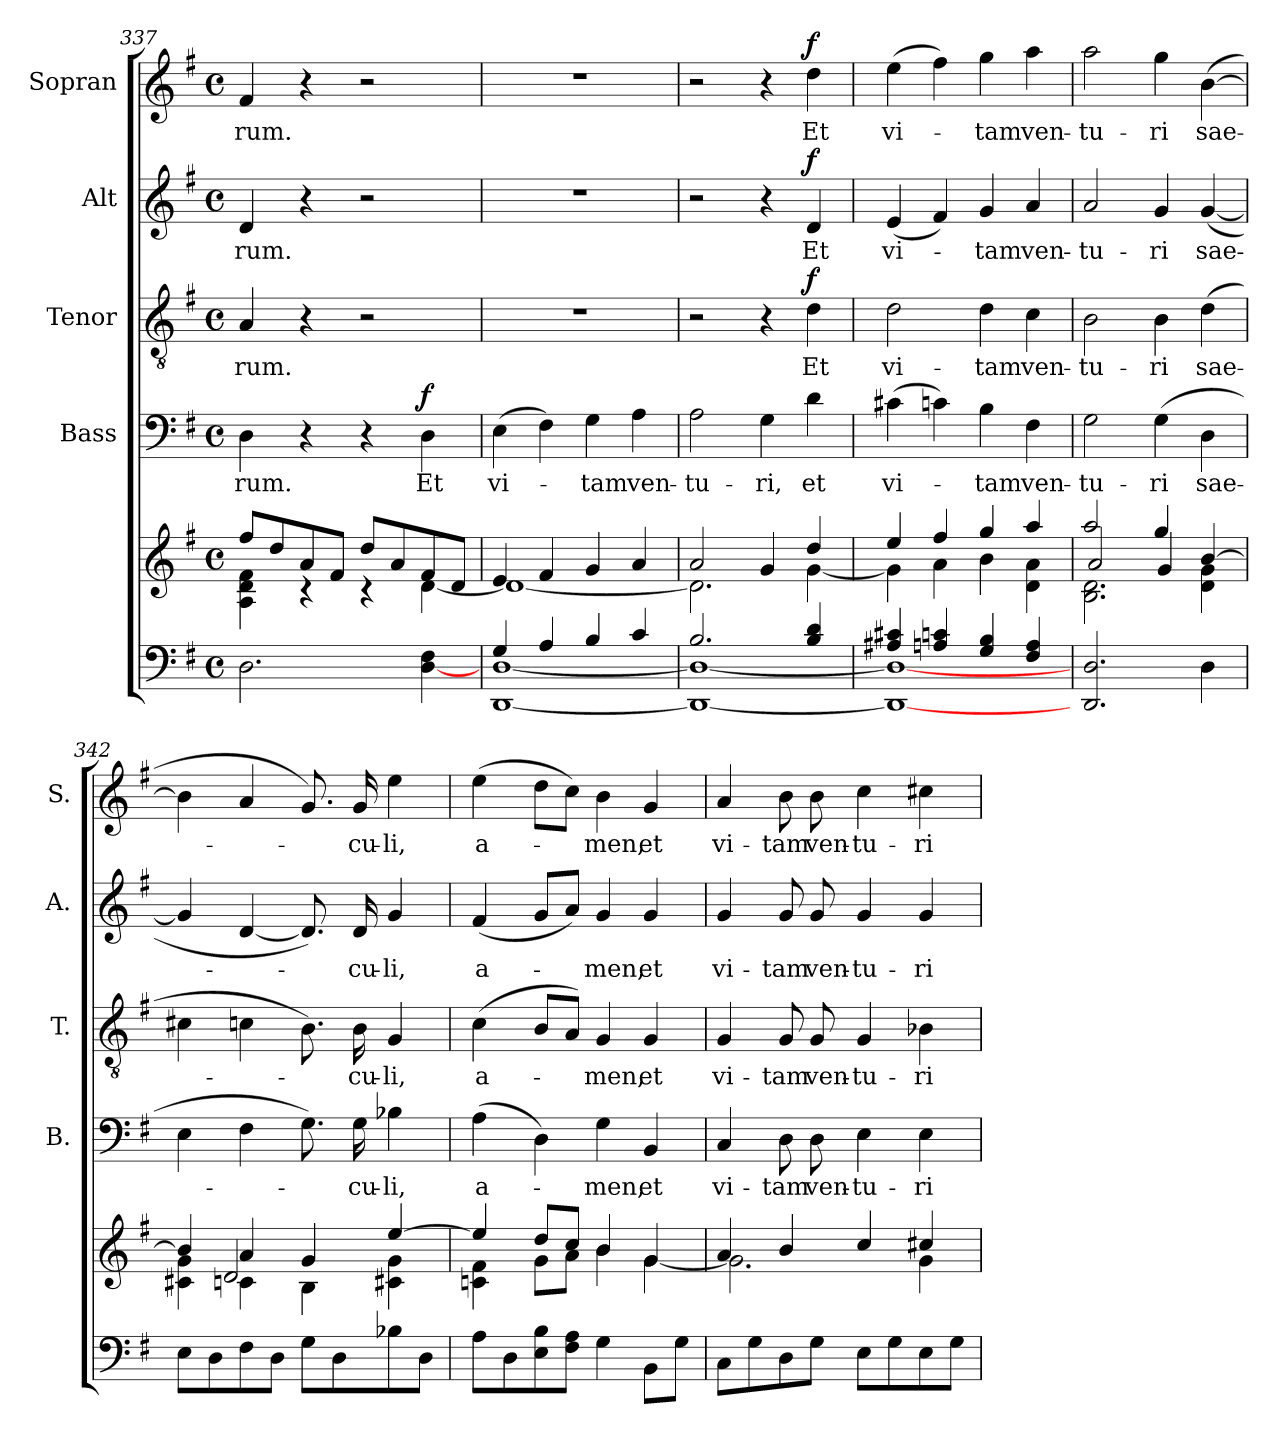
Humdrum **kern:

**kern	**kern	**kern	**text	**dynam	**kern	**text	**dynam	**kern	**text	**dynam	**kern	**text	**dynam
*part5	*part5	*part4	*part4	*part4	*part3	*part3	*part3	*part2	*part2	*part2	*part1	*part1	*part1
*staff6	*staff5	*staff4	*staff4	*staff4	*staff3	*staff3	*staff3	*staff2	*staff2	*staff2	*staff1	*staff1	*staff1
*	*	*I"Bass	*	*	*I"Tenor	*	*	*I"Alt	*	*	*I"Sopran	*	*
*	*	*I'B.	*	*	*I'T.	*	*	*I'A.	*	*	*I'S.	*	*
*clefF4	*clefG2	*clefF4	*	*	*clefGv2	*	*	*clefG2	*	*	*clefG2	*	*
*k[f#]	*k[f#]	*k[f#]	*	*	*k[f#]	*	*	*k[f#]	*	*	*k[f#]	*	*
*G:	*G:	*G:	*	*	*G:	*	*	*G:	*	*	*G:	*	*
*M4/4	*M4/4	*M4/4	*	*	*M4/4	*	*	*M4/4	*	*	*M4/4	*	*
*met(c)	*met(c)	*met(c)	*	*	*met(c)	*	*	*met(c)	*	*	*met(c)	*	*
=337	=337	=337	=337	=337	=337	=337	=337	=337	=337	=337	=337	=337	=337
*	*^	*	*	*	*	*	*	*	*	*	*	*	*
!	!	!	!	!LO:LY:b	!	!	!LO:LY:b	!	!	!LO:LY:b	!	!	!LO:LY:b	!
2.D\	8ff#/L	4A\ 4d\ 4f#\	4D\	-rum.	.	4A/	-rum.	.	4d/	-rum.	.	4f#/	-rum.	.
.	8dd/	.	.	.	.	.	.	.	.	.	.	.	.	.
.	8a/	4rc	4r	.	.	4r	.	.	4r	.	.	4r	.	.
.	8f#/J	.	.	.	.	.	.	.	.	.	.	.	.	.
.	8dd/L	4rc	4r	.	.	2r	.	.	2r	.	.	2r	.	.
.	8a/	.	.	.	.	.	.	.	.	.	.	.	.	.
!	!	!	!	!LO:LY:b	!LO:DY:a	!	!	!	!	!	!	!	!	!
[<4D\ 4F#\	8f#/	[<4d\	4D\	Et	f	.	.	.	.	.	.	.	.	.
.	8d/J	.	.	.	.	.	.	.	.	.	.	.	.	.
=338	=338	=338	=338	=338	=338	=338	=338	=338	=338	=338	=338	=338	=338	=338
*^	*	*	*	*	*	*	*	*	*	*	*	*	*	*
!	!	!	!	!	!LO:LY:b	!	!	!	!	!	!	!	!	!	!
4G/	[<1DD [<1D	4e/	1d_	(>4E\	vi-	.	1r	.	.	1r	.	.	1r	.	.
4A/	.	4f#/	.	4F#\)	.	.	.	.	.	.	.	.	.	.	.
!	!	!	!	!	!LO:LY:b	!	!	!	!	!	!	!	!	!	!
4B/	.	4g/	.	4G\	-tam	.	.	.	.	.	.	.	.	.	.
!	!	!	!	!	!LO:LY:b	!	!	!	!	!	!	!	!	!	!
4c/	.	4a/	.	4A\	ven-	.	.	.	.	.	.	.	.	.	.
=339	=339	=339	=339	=339	=339	=339	=339	=339	=339	=339	=339	=339	=339	=339	=339
!	!	!	!	!	!LO:LY:b	!	!	!	!	!	!	!	!	!	!
2.B/	1DD_ 1D_	2a/	2.d\]	2A\	-tu-	.	2r	.	.	2r	.	.	2r	.	.
!	!	!	!	!	!LO:LY:b	!	!	!	!	!	!	!	!	!	!
.	.	4g/	.	4G\	-ri,	.	4r	.	.	4r	.	.	4r	.	.
!	!	!	!	!	!LO:LY:b	!	!	!LO:LY:b	!LO:DY:a	!	!LO:LY:b	!LO:DY:a	!	!LO:LY:b	!LO:DY:a
4B/ 4d/	.	4dd/	[<4g\	4d\	et	.	4d\	Et	f	4d/	Et	f	4dd\	Et	f
!!LO:PB:g=z
=340	=340	=340	=340	=340	=340	=340	=340	=340	=340	=340	=340	=340	=340	=340	=340
!	!	!	!	!	!LO:LY:b	!	!	!LO:LY:b	!	!	!LO:LY:b	!	!	!LO:LY:b	!
4A#X/ 4c#X/	1DD_ 1D_	4ee/	4g\]	(>4c#X\	vi-	.	2d\	vi-	.	(<4e/	vi-	.	(>4ee\	vi-	.
4An/ 4cn/	.	4ff#/	4a\	4cn\)	.	.	.	.	.	4f#/)	.	.	4ff#\)	.	.
!	!	!	!	!	!LO:LY:b	!	!	!LO:LY:b	!	!	!LO:LY:b	!	!	!LO:LY:b	!
4G/ 4B/	.	4gg/	4b\	4B\	-tam	.	4d\	-tam	.	4g/	-tam	.	4gg\	-tam	.
!	!	!	!	!	!LO:LY:b	!	!	!LO:LY:b	!	!	!LO:LY:b	!	!	!LO:LY:b	!
4F#/ 4A/	.	4aa/	4d\ 4a\	4F#\	ven-	.	4c\	ven-	.	4a/	ven-	.	4aa\	ven-	.
*v	*v	*	*	*	*	*	*	*	*	*	*	*	*	*	*
=341	=341	=341	=341	=341	=341	=341	=341	=341	=341	=341	=341	=341	=341	=341
*	*	*^	*	*	*	*	*	*	*	*	*	*	*	*
!	!	!	!	!	!LO:LY:b	!	!	!LO:LY:b	!	!	!LO:LY:b	!	!	!LO:LY:b	!
2.DD/ 2.D/	2aa/	2.B\ 2.d\	2a/	2G\	-tu-	.	2B\	-tu-	.	2a/	-tu-	.	2aa\	-tu-	.
!	!	!	!	!	!LO:LY:b	!	!	!LO:LY:b	!	!	!LO:LY:b	!	!	!LO:LY:b	!
.	4gg/	.	4g/	(>4G\	-ri	.	4B\	-ri	.	4g/	-ri	.	4gg\	-ri	.
!	!	!	!	!	!LO:LY:b	!	!	!LO:LY:b	!	!	!LO:LY:b	!	!	!LO:LY:b	!
4D\	[>4b/	4d\ 4g\	4ryy	4D\	sae-	.	(>4d\	sae-	.	(<[4g/	sae-	.	(>[4b\	sae-	.
=342	=342	=342	=342	=342	=342	=342	=342	=342	=342	=342	=342	=342	=342	=342	=342
8E\L	4b/]	4c#X\ 4g\	4ryy	4E\	.	.	4c#X\	.	.	4g/]	.	.	4b\]	.	.
8D\	.	.	.	.	.	.	.	.	.	.	.	.	.	.	.
8F#\	4a/	4cn\	2d/	4F#\	.	.	4cn\	.	.	[4d/	.	.	4a/	.	.
8D\J	.	.	.	.	.	.	.	.	.	.	.	.	.	.	.
8G\L	4g/	4B\	.	8.G\)	.	.	8.B\)	.	.	8.d/])	.	.	8.g/)	.	.
8D\	.	.	.	.	.	.	.	.	.	.	.	.	.	.	.
!	!	!	!	!	!LO:LY:b	!	!	!LO:LY:b	!	!	!LO:LY:b	!	!	!LO:LY:b	!
.	.	.	.	16G\	-cu-	.	16B\	-cu-	.	16d/	-cu-	.	16g/	-cu-	.
!	!	!	!	!	!LO:LY:b	!	!	!LO:LY:b	!	!	!LO:LY:b	!	!	!LO:LY:b	!
8B-X\	[>4ee/	4c#X\ 4g\	4ryy	4B-X\	-li,	.	4G/	-li,	.	4g/	-li,	.	4ee\	-li,	.
8D\J	.	.	.	.	.	.	.	.	.	.	.	.	.	.	.
*	*	*v	*v	*	*	*	*	*	*	*	*	*	*	*	*
=343	=343	=343	=343	=343	=343	=343	=343	=343	=343	=343	=343	=343	=343	=343
!	!	!	!	!LO:LY:b	!	!	!LO:LY:b	!	!	!LO:LY:b	!	!	!LO:LY:b	!
8A\L	4ee/]	4cn\ 4f#\	(>4A\	a-	.	(>4c\	a-	.	(<4f#/	a-	.	(>4ee\	a-	.
8D\	.	.	.	.	.	.	.	.	.	.	.	.	.	.
8E\ 8B\	8dd/L	8g\L	4D\)	.	.	8B/L	.	.	8g/L	.	.	8dd\L	.	.
8F#\ 8A\J	8cc/J	8a\J	.	.	.	8A/J)	.	.	8a/J)	.	.	8cc\J)	.	.
!	!	!	!	!LO:LY:b	!	!	!LO:LY:b	!	!	!LO:LY:b	!	!	!LO:LY:b	!
4G\	4b/	4b\	4G\	-men,	.	4G/	-men,	.	4g/	-men,	.	4b\	-men,	.
!	!	!	!	!LO:LY:b	!	!	!LO:LY:b	!	!	!LO:LY:b	!	!	!LO:LY:b	!
8BB\L	4g/	[<4g\	4BB/	et	.	4G/	et	.	4g/	et	.	4g/	et	.
8G\J	.	.	.	.	.	.	.	.	.	.	.	.	.	.
=344	=344	=344	=344	=344	=344	=344	=344	=344	=344	=344	=344	=344	=344	=344
!	!	!	!	!LO:LY:b	!	!	!LO:LY:b	!	!	!LO:LY:b	!	!	!LO:LY:b	!
8C\L	4a/	2.g\]	4C/	vi-	.	4G/	vi-	.	4g/	vi-	.	4a/	vi-	.
8G\	.	.	.	.	.	.	.	.	.	.	.	.	.	.
!	!	!	!	!LO:LY:b	!	!	!LO:LY:b	!	!	!LO:LY:b	!	!	!LO:LY:b	!
8D\	4b/	.	8D\	-tam	.	8G/	-tam	.	8g/	-tam	.	8b\	-tam	.
!	!	!	!	!LO:LY:b	!	!	!LO:LY:b	!	!	!LO:LY:b	!	!	!LO:LY:b	!
8G\J	.	.	8D\	ven-	.	8G/	ven-	.	8g/	ven-	.	8b\	ven-	.
!	!	!	!	!LO:LY:b	!	!	!LO:LY:b	!	!	!LO:LY:b	!	!	!LO:LY:b	!
8E\L	4cc/	.	4E\	-tu-	.	4G/	-tu-	.	4g/	-tu-	.	4cc\	-tu-	.
8G\	.	.	.	.	.	.	.	.	.	.	.	.	.	.
!	!	!	!	!LO:LY:b	!	!	!LO:LY:b	!	!	!LO:LY:b	!	!	!LO:LY:b	!
8E\	4cc#X/	4g\	4E\	-ri	.	4B-X\	-ri	.	4g/	-ri	.	4cc#X\	-ri	.
8G\J	.	.	.	.	.	.	.	.	.	.	.	.	.	.
*	*v	*v	*	*	*	*	*	*	*	*	*	*	*	*
=	=	=	=	=	=	=	=	=	=	=	=	=	=
*-	*-	*-	*-	*-	*-	*-	*-	*-	*-	*-	*-	*-	*-
